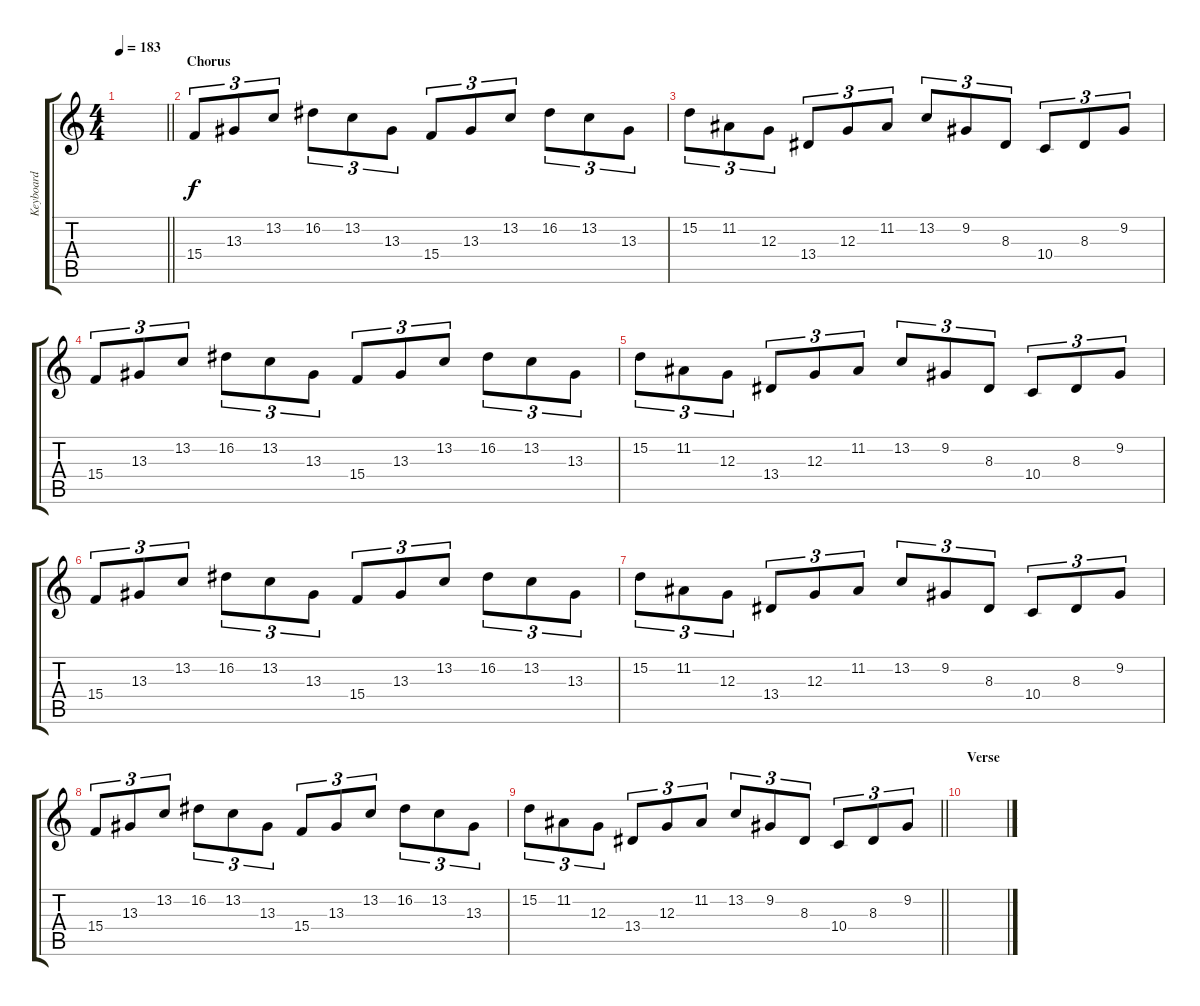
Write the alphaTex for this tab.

\track ("Keyboard" "Keyboard") {instrument tremolostrings}
\staff {score tabs}
\tuning (E4 B3 G3 D3 A2 E2) {hide}
\ts (4 4)
\tempo 183
\clef g2
\barLineRight lightlight
\ks c
|
\section ("" "Chorus")
15.4.8{tu (3 2)} 13.3.8{tu (3 2)} 13.2.8{tu (3 2)} 16.2.8{tu (3 2)} 13.2.8{tu (3 2)} 13.3.8{tu (3 2)} 15.4.8{tu (3 2)} 13.3.8{tu (3 2)} 13.2.8{tu (3 2)} 16.2.8{tu (3 2)} 13.2.8{tu (3 2)} 13.3.8{tu (3 2)} |
15.2.8{tu (3 2)} 11.2.8{tu (3 2)} 12.3.8{tu (3 2)} 13.4.8{tu (3 2)} 12.3.8{tu (3 2)} 11.2.8{tu (3 2)} 13.2.8{tu (3 2)} 9.2.8{tu (3 2)} 8.3.8{tu (3 2)} 10.4.8{tu (3 2)} 8.3.8{tu (3 2)} 9.2.8{tu (3 2)} |
15.4.8{tu (3 2)} 13.3.8{tu (3 2)} 13.2.8{tu (3 2)} 16.2.8{tu (3 2)} 13.2.8{tu (3 2)} 13.3.8{tu (3 2)} 15.4.8{tu (3 2)} 13.3.8{tu (3 2)} 13.2.8{tu (3 2)} 16.2.8{tu (3 2)} 13.2.8{tu (3 2)} 13.3.8{tu (3 2)} |
15.2.8{tu (3 2)} 11.2.8{tu (3 2)} 12.3.8{tu (3 2)} 13.4.8{tu (3 2)} 12.3.8{tu (3 2)} 11.2.8{tu (3 2)} 13.2.8{tu (3 2)} 9.2.8{tu (3 2)} 8.3.8{tu (3 2)} 10.4.8{tu (3 2)} 8.3.8{tu (3 2)} 9.2.8{tu (3 2)} |
15.4.8{tu (3 2)} 13.3.8{tu (3 2)} 13.2.8{tu (3 2)} 16.2.8{tu (3 2)} 13.2.8{tu (3 2)} 13.3.8{tu (3 2)} 15.4.8{tu (3 2)} 13.3.8{tu (3 2)} 13.2.8{tu (3 2)} 16.2.8{tu (3 2)} 13.2.8{tu (3 2)} 13.3.8{tu (3 2)} |
15.2.8{tu (3 2)} 11.2.8{tu (3 2)} 12.3.8{tu (3 2)} 13.4.8{tu (3 2)} 12.3.8{tu (3 2)} 11.2.8{tu (3 2)} 13.2.8{tu (3 2)} 9.2.8{tu (3 2)} 8.3.8{tu (3 2)} 10.4.8{tu (3 2)} 8.3.8{tu (3 2)} 9.2.8{tu (3 2)} |
15.4.8{tu (3 2)} 13.3.8{tu (3 2)} 13.2.8{tu (3 2)} 16.2.8{tu (3 2)} 13.2.8{tu (3 2)} 13.3.8{tu (3 2)} 15.4.8{tu (3 2)} 13.3.8{tu (3 2)} 13.2.8{tu (3 2)} 16.2.8{tu (3 2)} 13.2.8{tu (3 2)} 13.3.8{tu (3 2)} |
\barLineRight lightlight
15.2.8{tu (3 2)} 11.2.8{tu (3 2)} 12.3.8{tu (3 2)} 13.4.8{tu (3 2)} 12.3.8{tu (3 2)} 11.2.8{tu (3 2)} 13.2.8{tu (3 2)} 9.2.8{tu (3 2)} 8.3.8{tu (3 2)} 10.4.8{tu (3 2)} 8.3.8{tu (3 2)} 9.2.8{tu (3 2)} |
\section ("" "Verse")
